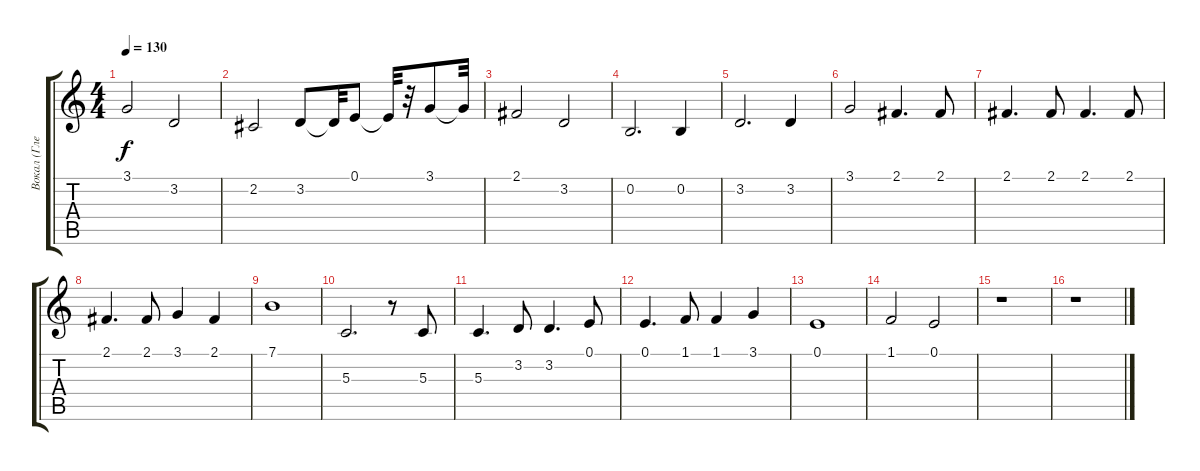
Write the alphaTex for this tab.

\track ("Вокал (Глеб)" "Вокал (Гле") {instrument clarinet}
\staff {score tabs}
\tuning (E4 B3 G3 D3 A2 E2) {hide}
\ts (4 4)
\tempo 130
\clef g2
\ks c
3.1.2{dy f} 3.2.2 |
2.2.2 3.2.8 3.2{t}.32 0.1.8 0.1{t}.32 r.32 3.1.8 3.1{t}.32 |
2.1.2 3.2.2 |
0.2.2{d} 0.2.4 |
3.2.2{d} 3.2.4 |
3.1.2 2.1.4{d} 2.1.8 |
2.1.4{d} 2.1.8 2.1.4{d} 2.1.8 |
2.1.4{d} 2.1.8 3.1.4 2.1.4 |
7.1.1 |
5.3.2{d} r.8 5.3.8 |
5.3.4{d} 3.2.8 3.2.4{d} 0.1.8 |
0.1.4{d} 1.1.8 1.1.4 3.1.4 |
0.1.1 |
1.1.2 0.1.2 |
r.1 |
r.1
